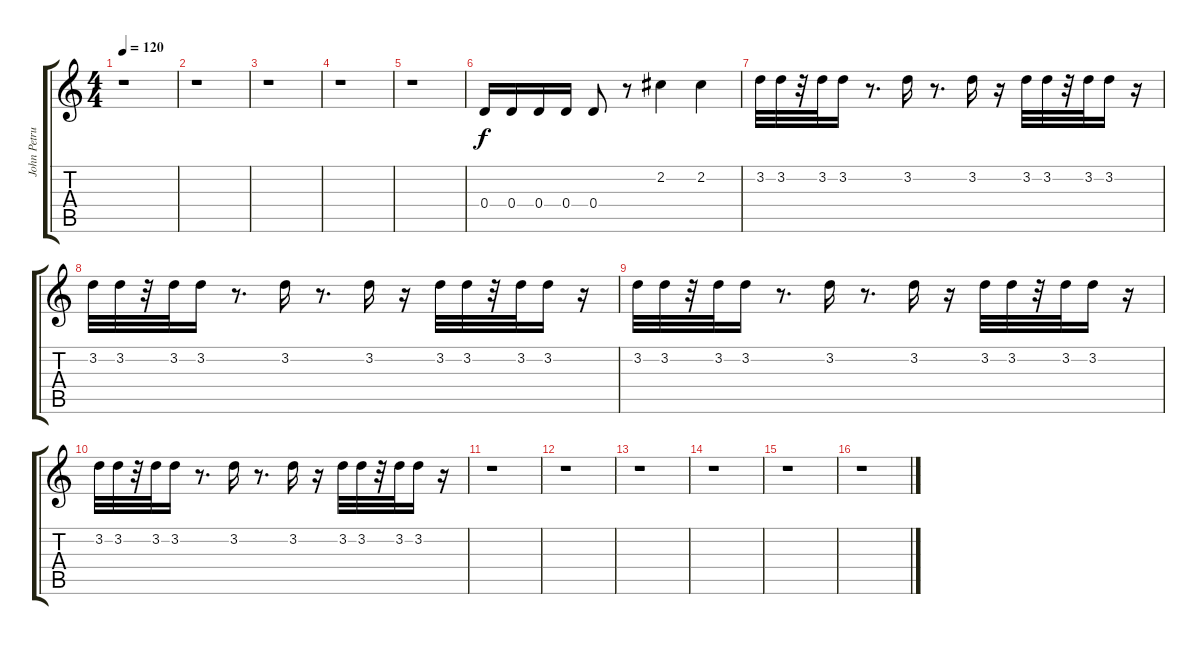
\track ("John Petrucci - Accoustique" "John Petru") {instrument distortionguitar}
\staff {score tabs}
\tuning (E4 B3 G3 D3 A2 E2) {hide}
\ts (4 4)
\tempo 120
\clef g2
\ks c
r.1{dy f instrument distortionguitar} |
r.1 |
r.1 |
r.1 |
r.1 |
0.4.16 0.4.16 0.4.16 0.4.16 0.4.8 r.8 2.2.4{balance 16} 2.2.4{balance 8} |
3.2.32{balance 0} 3.2.32{balance 0} r.32 3.2.32{balance 1} 3.2.16{balance 2} r.8{d} 3.2.16{balance 6} r.8{d} 3.2.16{balance 10} r.16 3.2.32{balance 12} 3.2.32{balance 12} r.32 3.2.32{balance 13} 3.2.16{balance 14} r.16 |
3.2.32{balance 16} 3.2.32{balance 15} r.32 3.2.32{balance 15} 3.2.16{balance 14} r.8{d} 3.2.16{balance 10} r.8{d} 3.2.16{balance 6} r.16 3.2.32{balance 4} 3.2.32{balance 3} r.32 3.2.32{balance 3} 3.2.16{balance 2} r.16 |
3.2.32{balance 0} 3.2.32{balance 0} r.32 3.2.32{balance 1} 3.2.16{balance 2} r.8{d} 3.2.16{balance 6} r.8{d} 3.2.16{balance 10} r.16 3.2.32{balance 12} 3.2.32{balance 12} r.32 3.2.32{balance 13} 3.2.16{balance 14} r.16 |
3.2.32{balance 16} 3.2.32{balance 16} r.32 3.2.32{balance 15} 3.2.16{balance 14} r.8{d} 3.2.16{balance 10} r.8{d} 3.2.16{balance 6} r.16 3.2.32{balance 4} 3.2.32{balance 3} r.32 3.2.32{balance 2} 3.2.16{balance 2} r.16 |
r.1 |
r.1 |
r.1 |
r.1 |
r.1 |
r.1
